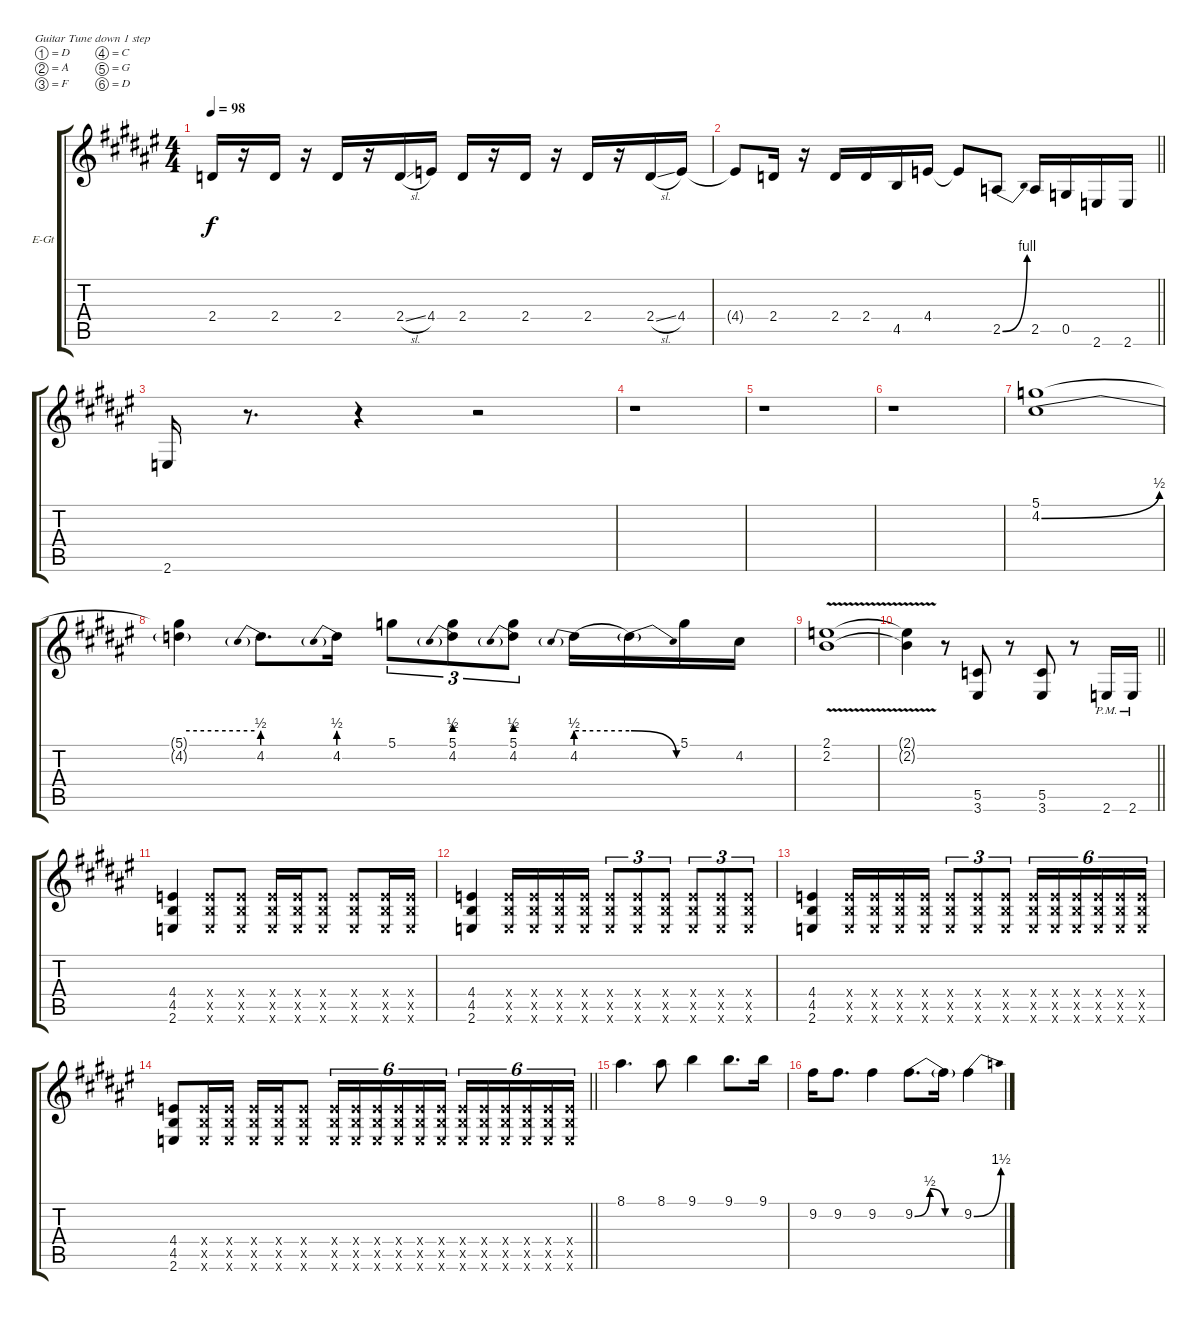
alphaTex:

\bracketExtendMode groupsimilarinstruments
\firstSystemTrackNameOrientation horizontal
\otherSystemsTrackNameOrientation horizontal
\track ("Untitled" "E-Gt") {instrument distortionguitar}
\staff {score tabs}
\tuning (D4 A3 F3 C3 G2 D2)
\ts (4 4)
\tempo 98
\clef g2
\ks d#minor
2.4.16{dy f} r.16 2.4.16 r.16 2.4.16 r.16 2.4{sl}.16 4.4.16 2.4.16 r.16 2.4.16 r.16 2.4.16 r.16 2.4{sl}.16 4.4.16 |
\barLineRight lightlight
4.4{t}.8 2.4.16 r.16 2.4.16 2.4.16 4.5.16 4.4.16 4.4{t}.8 2.5{be (bend 0 0 60 4)}.8 2.5.16 0.5.16 2.6.16 2.6.16 |
\section ("" " ")
2.6.16 r.8{d} r.4 r.2 |
r.1 |
r.1 |
r.1 |
(5.1 4.2{be (bend 0 0 60 2)}).1 |
(5.1{t} 4.2{be (hold 0 2 60 2) t}).4 4.2{be (prebend 0 2 60 2)}.8{d} 4.2{be (prebend 0 2 60 2)}.16 5.1.8{tu (3 2)} (5.1 4.2{be (prebend 0 2 60 2)}).8{tu (3 2)} (5.1 4.2{be (prebend 0 2 60 2)}).8{tu (3 2)} 4.2{be (prebend 0 2 60 2)}.16 4.2{be (release 0 2 60 0) t}.16 5.1.16 4.2.16 |
(2.1{v} 2.2{v}).1 |
\barLineRight lightlight
\ks f#
(2.1{v t} 2.2{v t}).4 r.8 (5.5 3.6).8 r.8 (5.5 3.6).8 r.8 2.6{pm}.16 2.6{pm}.16 |
\section ("" " ")
\ks d#minor
(4.4 4.5 2.6).4 (4.4{x} 4.5{x} 2.6{x}).8 (4.4{x} 4.5{x} 2.6{x}).8 (4.4{x} 4.5{x} 2.6{x}).16 (4.4{x} 4.5{x} 2.6{x}).16 (4.4{x} 4.5{x} 2.6{x}).8 (4.4{x} 4.5{x} 2.6{x}).8 (4.4{x} 4.5{x} 2.6{x}).16 (4.4{x} 4.5{x} 2.6{x}).16 |
(4.4 4.5 2.6).4 (4.4{x} 4.5{x} 2.6{x}).16 (4.4{x} 4.5{x} 2.6{x}).16 (4.4{x} 4.5{x} 2.6{x}).16 (4.4{x} 4.5{x} 2.6{x}).16 (4.4{x} 4.5{x} 2.6{x}).8{tu (3 2)} (4.4{x} 4.5{x} 2.6{x}).8{tu (3 2)} (4.4{x} 4.5{x} 2.6{x}).8{tu (3 2)} (4.4{x} 4.5{x} 2.6{x}).8{tu (3 2)} (4.4{x} 4.5{x} 2.6{x}).8{tu (3 2)} (4.4{x} 4.5{x} 2.6{x}).8{tu (3 2)} |
\ks f#
(4.4 4.5 2.6).4 (4.4{x} 4.5{x} 2.6{x}).16 (4.4{x} 4.5{x} 2.6{x}).16 (4.4{x} 4.5{x} 2.6{x}).16 (4.4{x} 4.5{x} 2.6{x}).16 (4.4{x} 4.5{x} 2.6{x}).8{tu (3 2)} (4.4{x} 4.5{x} 2.6{x}).8{tu (3 2)} (4.4{x} 4.5{x} 2.6{x}).8{tu (3 2)} (4.4{x} 4.5{x} 2.6{x}).16{tu (6 4)} (4.4{x} 4.5{x} 2.6{x}).16{tu (6 4)} (4.4{x} 4.5{x} 2.6{x}).16{tu (6 4)} (4.4{x} 4.5{x} 2.6{x}).16{tu (6 4)} (4.4{x} 4.5{x} 2.6{x}).16{tu (6 4)} (4.4{x} 4.5{x} 2.6{x}).16{tu (6 4)} |
\barLineRight lightlight
\ks d#minor
(4.4 4.5 2.6).8 (4.4{x} 4.5{x} 2.6{x}).16 (4.4{x} 4.5{x} 2.6{x}).16 (4.4{x} 4.5{x} 2.6{x}).16 (4.4{x} 4.5{x} 2.6{x}).16 (4.4{x} 4.5{x} 2.6{x}).8 (4.4{x} 4.5{x} 2.6{x}).16{tu (6 4)} (4.4{x} 4.5{x} 2.6{x}).16{tu (6 4)} (4.4{x} 4.5{x} 2.6{x}).16{tu (6 4)} (4.4{x} 4.5{x} 2.6{x}).16{tu (6 4)} (4.4{x} 4.5{x} 2.6{x}).16{tu (6 4)} (4.4{x} 4.5{x} 2.6{x}).16{tu (6 4)} (4.4{x} 4.5{x} 2.6{x}).16{tu (6 4)} (4.4{x} 4.5{x} 2.6{x}).16{tu (6 4)} (4.4{x} 4.5{x} 2.6{x}).16{tu (6 4)} (4.4{x} 4.5{x} 2.6{x}).16{tu (6 4)} (4.4{x} 4.5{x} 2.6{x}).16{tu (6 4)} (4.4{x} 4.5{x} 2.6{x}).16{tu (6 4)} |
\section ("" " ")
8.1.4{d} 8.1.8 9.1.4 9.1.8{d} 9.1.16 |
\ks f#
9.2.16 9.2.8{d} 9.2.4 9.2{be (bendrelease 0 0 30 2 30 2 60 0)}.8{d} 9.2{be (hold 0 0 60 0) t}.16 9.2{be (bend 0 0 60 6)}.4
